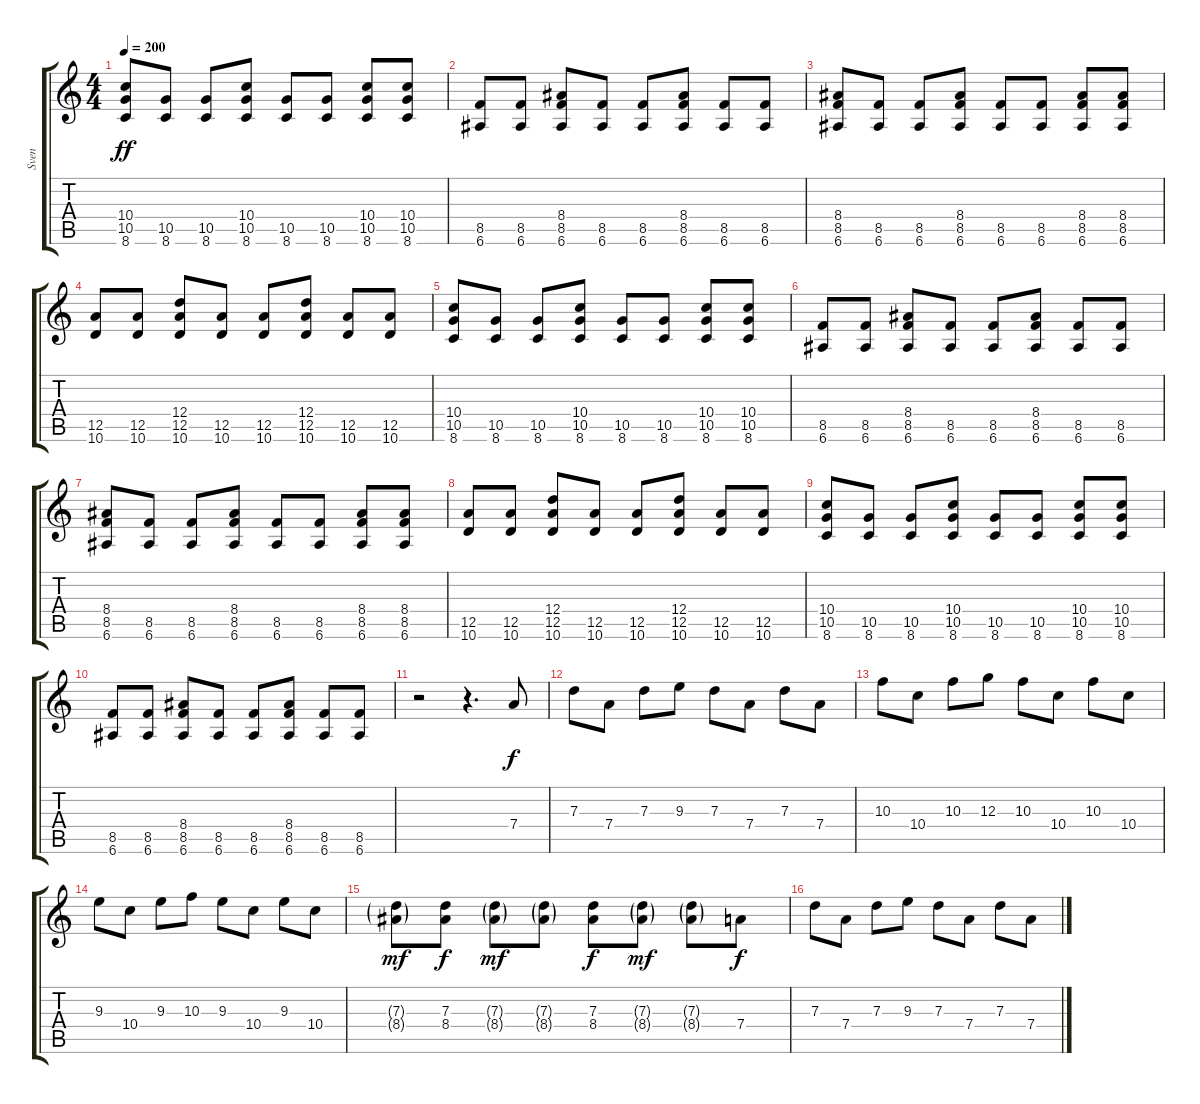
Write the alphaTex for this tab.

\track ("Sven" "Sven") {instrument distortionguitar}
\staff {score tabs}
\tuning (E4 B3 G3 D3 A2 E2) {hide}
\ts (4 4)
\tempo 200
\clef g2
\ks c
(10.4 10.5 8.6).8{dy ff} (10.5 8.6).8 (10.5 8.6).8 (10.4 10.5 8.6).8 (10.5 8.6).8 (10.5 8.6).8 (10.4 10.5 8.6).8 (10.4 10.5 8.6).8 |
(8.5 6.6).8 (8.5 6.6).8 (8.4 8.5 6.6).8 (8.5 6.6).8 (8.5 6.6).8 (8.4 8.5 6.6).8 (8.5 6.6).8 (8.5 6.6).8 |
(8.4 8.5 6.6).8 (8.5 6.6).8 (8.5 6.6).8 (8.4 8.5 6.6).8 (8.5 6.6).8 (8.5 6.6).8 (8.4 8.5 6.6).8 (8.4 8.5 6.6).8 |
(12.5 10.6).8 (12.5 10.6).8 (12.4 12.5 10.6).8 (12.5 10.6).8 (12.5 10.6).8 (12.4 12.5 10.6).8 (12.5 10.6).8 (12.5 10.6).8 |
(10.4 10.5 8.6).8 (10.5 8.6).8 (10.5 8.6).8 (10.4 10.5 8.6).8 (10.5 8.6).8 (10.5 8.6).8 (10.4 10.5 8.6).8 (10.4 10.5 8.6).8 |
(8.5 6.6).8 (8.5 6.6).8 (8.4 8.5 6.6).8 (8.5 6.6).8 (8.5 6.6).8 (8.4 8.5 6.6).8 (8.5 6.6).8 (8.5 6.6).8 |
(8.4 8.5 6.6).8 (8.5 6.6).8 (8.5 6.6).8 (8.4 8.5 6.6).8 (8.5 6.6).8 (8.5 6.6).8 (8.4 8.5 6.6).8 (8.4 8.5 6.6).8 |
(12.5 10.6).8 (12.5 10.6).8 (12.4 12.5 10.6).8 (12.5 10.6).8 (12.5 10.6).8 (12.4 12.5 10.6).8 (12.5 10.6).8 (12.5 10.6).8 |
(10.4 10.5 8.6).8 (10.5 8.6).8 (10.5 8.6).8 (10.4 10.5 8.6).8 (10.5 8.6).8 (10.5 8.6).8 (10.4 10.5 8.6).8 (10.4 10.5 8.6).8 |
(8.5 6.6).8 (8.5 6.6).8 (8.4 8.5 6.6).8 (8.5 6.6).8 (8.5 6.6).8 (8.4 8.5 6.6).8 (8.5 6.6).8 (8.5 6.6).8 |
r.2 r.4{d} 7.4.8{dy f volume 16} |
7.3.8 7.4.8 7.3.8 9.3.8 7.3.8 7.4.8 7.3.8 7.4.8 |
10.3.8 10.4.8 10.3.8 12.3.8 10.3.8 10.4.8 10.3.8 10.4.8 |
9.3.8 10.4.8 9.3.8 10.3.8 9.3.8 10.4.8 9.3.8 10.4.8 |
(7.3{g} 8.4{g}).8{dy mf} (7.3 8.4).8{dy f} (7.3{g} 8.4{g}).8{dy mf} (7.3{g} 8.4{g}).8 (7.3 8.4).8{dy f} (7.3{g} 8.4{g}).8{dy mf} (7.3{g} 8.4{g}).8 7.4.8{dy f} |
7.3.8 7.4.8 7.3.8 9.3.8 7.3.8 7.4.8 7.3.8 7.4.8
